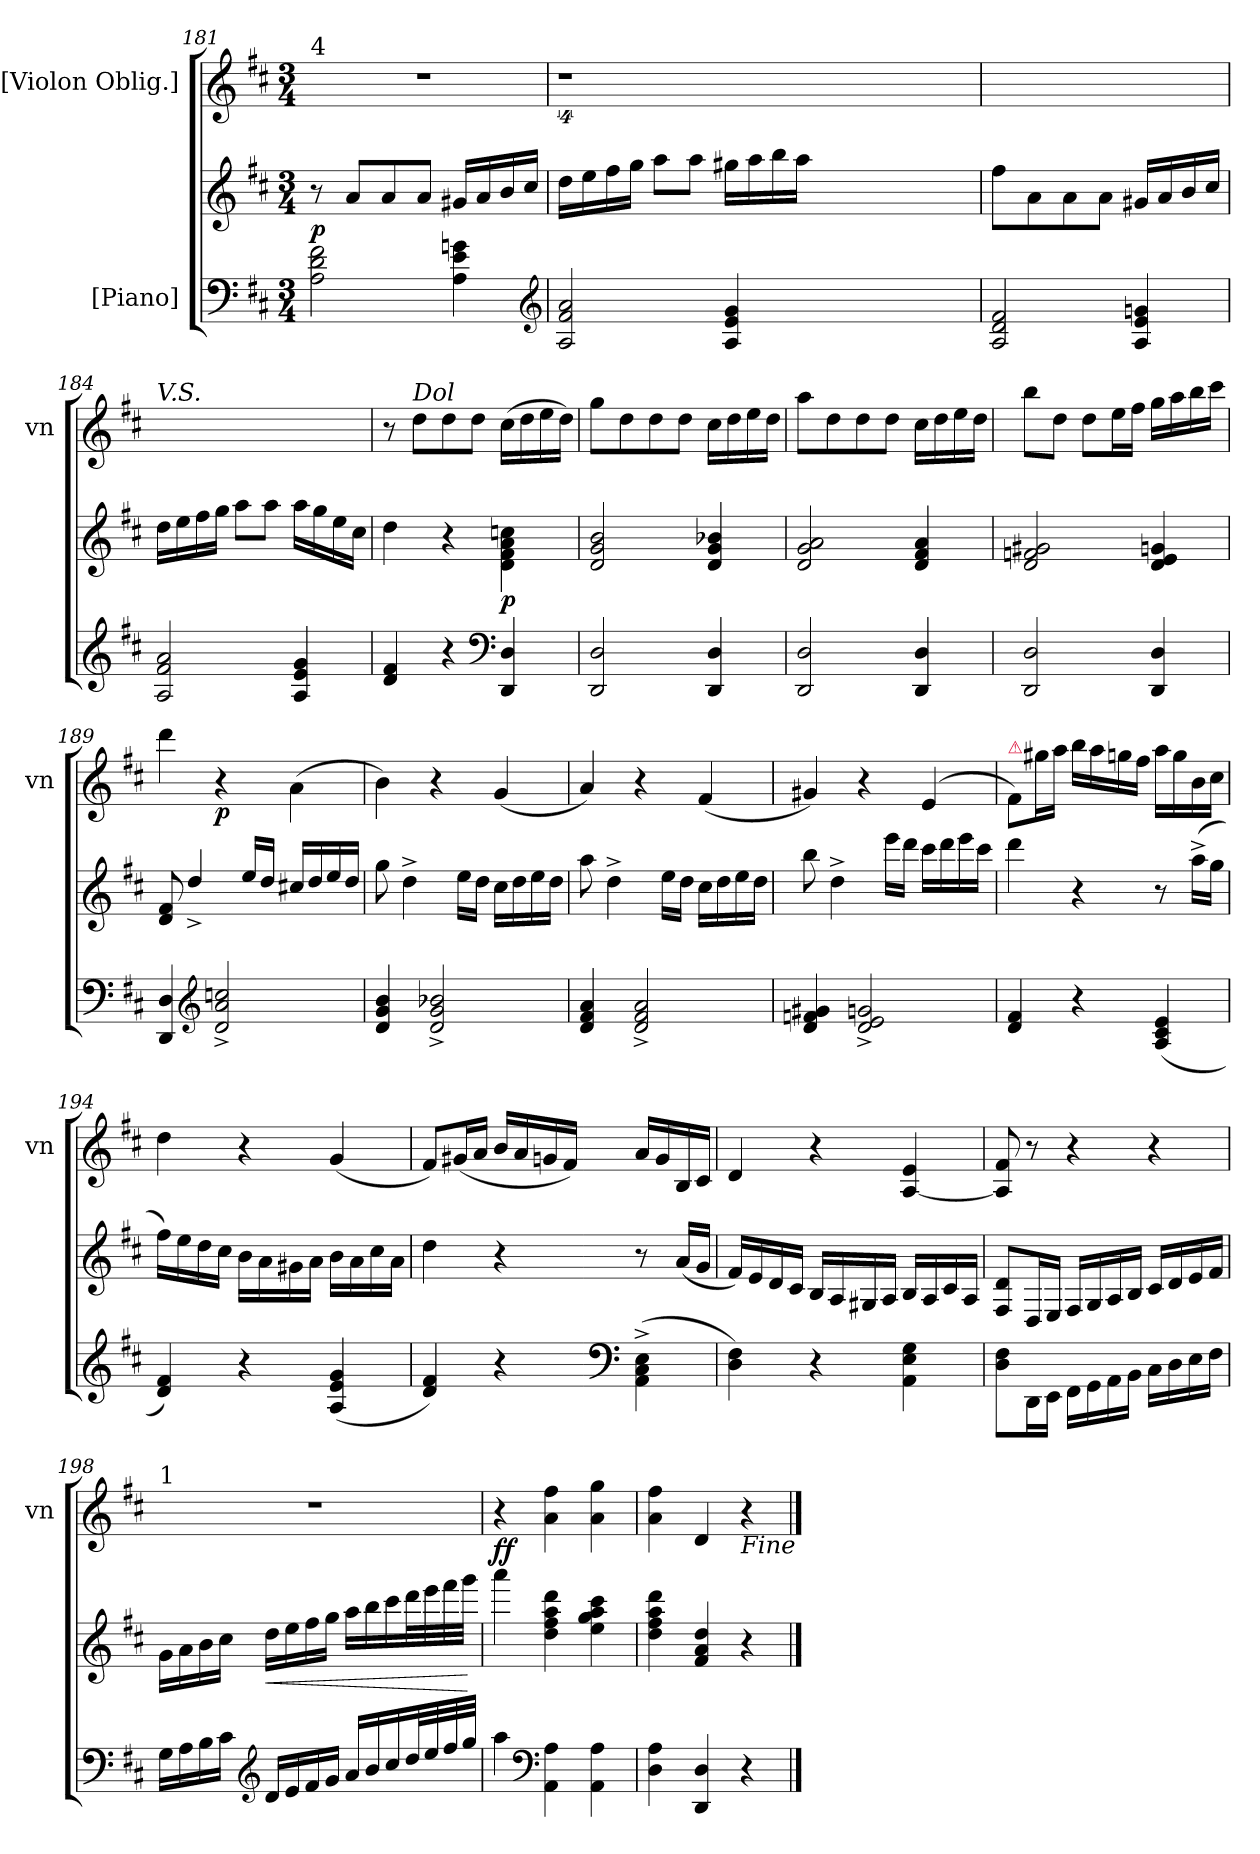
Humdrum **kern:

**kern	**kern	**dynam	**kern	**dynam
*part2	*part2	*part2	*part1	*part1
*staff3	*staff2	*staff2/3	*staff1	*staff1
*I"[Piano]	*	*	*I"[Violon Oblig.]	*
*	*	*	*I'vn	*
*clefF4	*clefG2	*	*clefG2	*
*k[f#c#]	*k[f#c#]	*	*k[f#c#]	*
*M3/4	*M3/4	*	*M3/4	*
=181	=181	=181	=181	=181
!	!	!	!LO:TX:a:t=4	!
2A\ 2d\ 2f#\	8r	p.	2.r	.
.	8a/L	.	.	.
.	8a/	.	.	.
.	8a/J	.	.	.
4A\ 4e\ 4gn\	16g#X/LL	.	.	.
.	16a/	.	.	.
.	16b/	.	.	.
.	16cc#/JJ	.	.	.
*clefG2	*	*	*	*
=182	=182	=182	=182	=182
2A/ 2f#/ 2a/	16dd\LL	.	4%9r	.
.	16ee\	.	.	.
.	16ff#\	.	.	.
.	16gg\JJ	.	.	.
.	8aa\L	.	.	.
.	8aa\J	.	.	.
4A/ 4e/ 4g/	16gg#X\LL	.	.	.
.	16aa\	.	.	.
.	16bb\	.	.	.
.	16aa\JJ	.	.	.
1.ryy	1.ryy	.	.	.
=183	=183	=183	=183	=183
2A/ 2d/ 2f#/	8ff#\L	.	2.ryy	.
.	8a\	.	.	.
.	8a\	.	.	.
.	8a\J	.	.	.
4A/ 4e/ 4gn/	16g#X/LL	.	.	.
.	16a/	.	.	.
.	16b/	.	.	.
.	16cc#/JJ	.	.	.
=184	=184	=184	=184	=184
!	!	!	!LO:TX:a:i:t=V.S.	!
2A/ 2f#/ 2a/	16dd\LL	.	2.ryy	.
.	16ee\	.	.	.
.	16ff#\	.	.	.
.	16gg\JJ	.	.	.
.	8aa\L	.	.	.
.	8aa\J	.	.	.
4A/ 4e/ 4g/	16aa\LL	.	.	.
.	16gg\	.	.	.
.	16ee\	.	.	.
.	16cc#\JJ	.	.	.
=185	=185	=185	=185	=185
4d/ 4f#/	4dd\	.	8r	.
!	!	!	!LO:TX:a:i:t=Dol	!
.	.	.	8dd\L	.
4r	4r	.	8dd\	.
.	.	.	8dd\J	.
*clefF4	*	*	*	*
4DD/ 4D/	4d\ 4f#\ 4a\ 4ccn\	p.	(16cc#\LL	.
.	.	.	16dd\	.
.	.	.	16ee\	.
.	.	.	16dd\JJ)	.
=186	=186	=186	=186	=186
2DD/ 2D/	2d/ 2g/ 2b/	.	8gg\L	.
.	.	.	8dd\	.
.	.	.	8dd\	.
.	.	.	8dd\J	.
4DD/ 4D/	4d/ 4g/ 4b-X/	.	16cc#\LL	.
.	.	.	16dd\	.
.	.	.	16ee\	.
.	.	.	16dd\JJ	.
=187	=187	=187	=187	=187
2DD/ 2D/	2d/ 2g/ 2a/	.	8aa\L	.
.	.	.	8dd\	.
.	.	.	8dd\	.
.	.	.	8dd\J	.
4DD/ 4D/	4d/ 4f#/ 4a/	.	16cc#\LL	.
.	.	.	16dd\	.
.	.	.	16ee\	.
.	.	.	16dd\JJ	.
=188	=188	=188	=188	=188
2DD/ 2D/	2d/ 2fn/ 2g#X/	.	8bb\L	.
.	.	.	8dd\J	.
.	.	.	8dd\L	.
.	.	.	16ee\L	.
.	.	.	16ff#\JJ	.
4DD/ 4D/	4d/ 4e/ 4gn/	.	16gg\LL	.
.	.	.	16aa\	.
.	.	.	16bb\	.
.	.	.	16ccc#\JJ	.
=189	=189	=189	=189	=189
4DD/ 4D/	8d/ 8f#/	.	4ddd\	.
.	4dd^>/	.	.	.
*clefG2	*	*	*	*
2d^/ 2a^/ 2ccn^/	.	.	4r	p.
.	16ee/LL	.	.	.
.	16dd/JJ	.	.	.
.	16cc#X/LL	.	(4a\	.
.	16dd/	.	.	.
.	16ee/	.	.	.
.	16dd/JJ	.	.	.
=190	=190	=190	=190	=190
4d/ 4g/ 4b/	8gg\	.	4b\)	.
.	4dd^<\	.	.	.
2d^/ 2g^/ 2b-X^/	.	.	4r	.
.	16ee\LL	.	.	.
.	16dd\JJ	.	.	.
.	16cc#\LL	.	(4g/	.
.	16dd\	.	.	.
.	16ee\	.	.	.
.	16dd\JJ	.	.	.
=191	=191	=191	=191	=191
4d/ 4f#/ 4a/	8aa\	.	4a/)	.
.	4dd^<\	.	.	.
2d^/ 2f#^/ 2a^/	.	.	4r	.
.	16ee\LL	.	.	.
.	16dd\JJ	.	.	.
.	16cc#\LL	.	(4f#/	.
.	16dd\	.	.	.
.	16ee\	.	.	.
.	16dd\JJ	.	.	.
=192	=192	=192	=192	=192
4d/ 4fn/ 4g#X/	8bb\	.	4g#X/)	.
.	4dd^<\	.	.	.
2d^/ 2e^/ 2gn^/	.	.	4r	.
.	16eee\LL	.	.	.
.	16ddd\JJ	.	.	.
.	16ccc#\LL	.	(4e/	.
.	16ddd\	.	.	.
.	16eee\	.	.	.
.	16ccc#\JJ	.	.	.
=193	=193	=193	=193	=193
!	!	!	!LO:TX:a:color=crimson:t=⚠	!
4d/ 4f#/	4ddd\	.	8f#/L)	.
.	.	.	16gg#X\L	.
.	.	.	16aa\JJ	.
4r	4r	.	16bb\LL	.
.	.	.	16aa\	.
.	.	.	16ggn\	.
.	.	.	16ff#\JJ	.
(4A/ 4c#/ 4e/	8r	.	16aa\LL	.
.	.	.	16gg\	.
.	(16aa^<\LL	.	16b\	.
.	16gg\JJ	.	16cc#\JJ	.
=194	=194	=194	=194	=194
4d/ 4f#/)	16ff#\LL)	.	4dd\	.
.	16ee\	.	.	.
.	16dd\	.	.	.
.	16cc#\JJ	.	.	.
4r	16b\LL	.	4r	.
.	16a\	.	.	.
.	16g#X\	.	.	.
.	16a\JJ	.	.	.
(4A/ 4e/ 4g/	16b\LL	.	(4g/	.
.	16a\	.	.	.
.	16cc#\	.	.	.
.	16a\JJ	.	.	.
=195	=195	=195	=195	=195
4d/ 4f#/)	4dd\	.	8f#/L)	.
.	.	.	(16g#X/L	.
.	.	.	16a/JJ	.
4r	4r	.	16b/LL	.
.	.	.	16a/	.
.	.	.	16gn/	.
.	.	.	16f#/JJ)	.
=-	=-	=-	=-	=-
*clefF4	*	*	*	*
(4AA^<\ 4C#^<\ 4E^<\	8r	.	16a/LL	.
.	.	.	16g/	.
.	(16a/LL	.	16B/	.
.	16g/JJ	.	16c#/JJ	.
=196	=196	=196	=196	=196
4D\ 4F#\)	16f#/LL)	.	4d/	.
.	16e/	.	.	.
.	16d/	.	.	.
.	16c#/JJ	.	.	.
4r	16B/LL	.	4r	.
.	16A/	.	.	.
.	16G#X/	.	.	.
.	16A/JJ	.	.	.
4AA\ 4E\ 4G\	16B/LL	.	[4A/ 4e/	.
.	16A/	.	.	.
.	16c#/	.	.	.
.	16A/JJ	.	.	.
=197	=197	=197	=197	=197
!	!	!LO:DY:b=2	!	!
8D\ 8F#\L	8F#/ 8d/L	ffo	8A]/ 8f#/	.
16DD\L	16D/L	.	8r	.
16EE\JJ	16E/JJ	.	.	.
16FF#\LL	16F#/LL	.	4r	.
16GG\	16G/	.	.	.
16AA\	16A/	.	.	.
16BB\JJ	16B/JJ	.	.	.
16C#\LL	16c#/LL	.	4r	.
16D\	16d/	.	.	.
16E\	16e/	.	.	.
16F#\JJ	16f#/JJ	.	.	.
=198	=198	=198	=198	=198
!	!	!	!LO:TX:a:t=1	!
16G\LL	16g\LL	.	2.r	.
16A\	16a\	.	.	.
16B\	16b\	.	.	.
16c#\JJ	16cc#\JJ	.	.	.
*clefG2	*	*	*	*
16d/LL	16dd\LL	<	.	.
16e/	16ee\	.	.	.
16f#/	16ff#\	.	.	.
16g/JJ	16gg\JJ	.	.	.
16a/LL	16aa\LL	.	.	.
16b/	16bb\	.	.	.
16cc#/	16ccc#\	.	.	.
!LO:N:vis=32	!LO:N:vis=32	!	!	!
64dd/L	64ddd\L	.	.	.
!LO:N:vis=32	!LO:N:vis=32	!	!	!
64ee/	64eee\	.	.	.
!LO:N:vis=32	!LO:N:vis=32	!	!	!
64ff#/	64fff#\	.	.	.
!LO:N:vis=32	!LO:N:vis=32	!	!	!
64gg/JJJ	64ggg\JJJ	.	.	.
.	.	[	.	.
=199	=199	=199	=199	=199
4aa\	4aaa\	.	4r	ff
*clefF4	*	*	*	*
4AA\ 4A\	4dd\ 4ff#\ 4aa\ 4ddd\	.	4a\ 4ff#\	.
4AA\ 4A\	4ee\ 4gg\ 4aa\ 4ccc#\	.	4a\ 4gg\	.
=200	=200	=200	=200	=200
4D\ 4A\	4dd\ 4ff#\ 4aa\ 4ddd\	.	4a\ 4ff#\	.
4DD/ 4D/	4f#/ 4a/ 4dd/	.	4d/	.
!	!	!	!LO:TX:b:i:t=Fine	!
4r	4r	.	4r	.
==	==	==	==	==
*-	*-	*-	*-	*-
